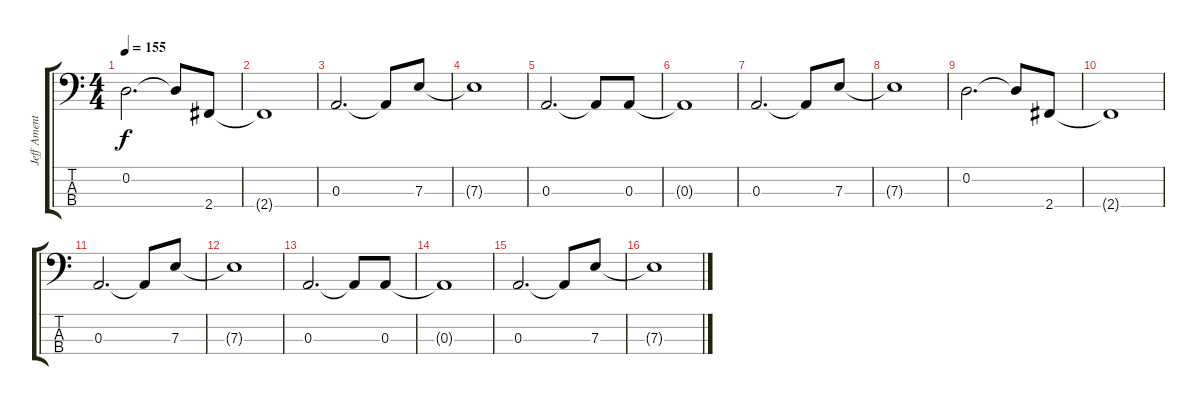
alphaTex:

\track ("Jeff Ament" "Jeff Ament") {instrument electricbassfinger}
\staff {score tabs}
\tuning (G2 D2 A1 E1) {hide}
\ts (4 4)
\tempo 155
\clef f4
\ks c
0.2.2{d dy f} 0.2{t}.8 2.4.8 |
2.4{t}.1 |
0.3.2{d} 0.3{t}.8 7.3.8 |
7.3{t}.1 |
0.3.2{d} 0.3{t}.8 0.3.8 |
0.3{t}.1 |
0.3.2{d volume 16} 0.3{t}.8 7.3.8 |
7.3{t}.1 |
0.2.2{d} 0.2{t}.8 2.4.8 |
2.4{t}.1 |
0.3.2{d} 0.3{t}.8 7.3.8 |
7.3{t}.1 |
0.3.2{d} 0.3{t}.8 0.3.8 |
0.3{t}.1 |
0.3.2{d} 0.3{t}.8 7.3.8 |
7.3{t}.1
